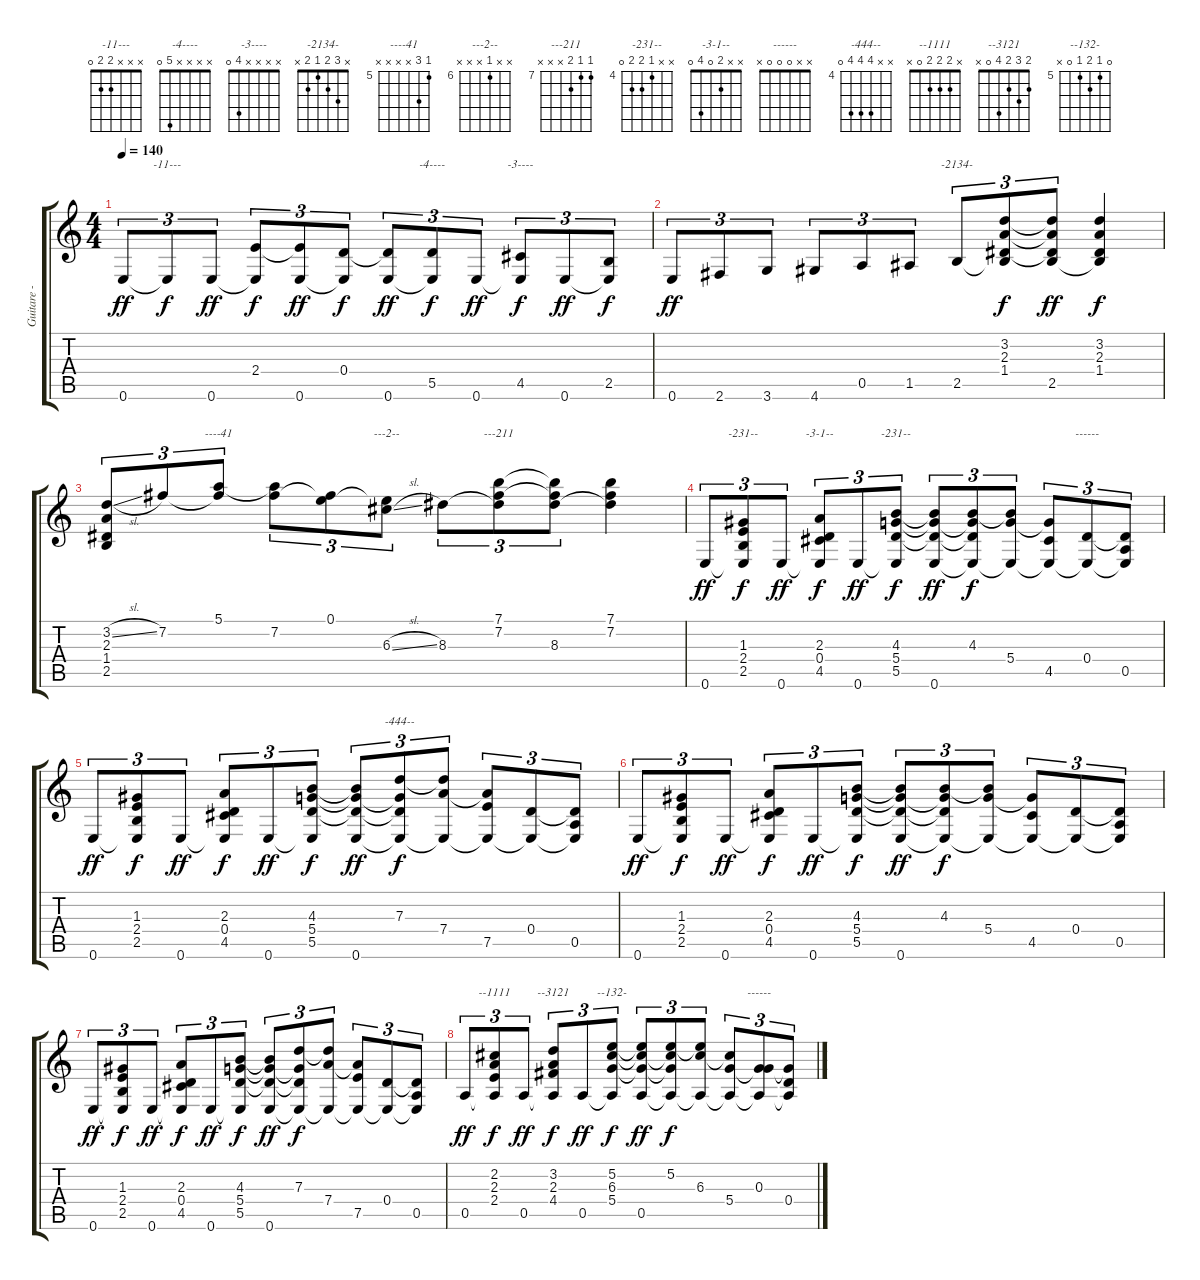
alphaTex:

\track ("Guitare - Juillet 1999 / Janvier 2003" "Guitare - ") {instrument acousticguitarnylon}
\staff {score tabs}
\tuning (E4 B3 G3 D3 A2 E2) {hide}
\chord ("-11---" x x x 2 2 0)
\chord ("-4----" x x x x 5 0)
\chord ("-3----" x x x x 4 0)
\chord ("-2134-" x 3 2 1 2 x)
\chord ("----41" 5 7 x x x x) {firstfret 5}
\chord ("---2--" x x 6 x x x) {firstfret 6}
\chord ("---211" 7 7 8 x x x) {firstfret 7}
\chord ("-231--" x x 1 2 2 0)
\chord ("-3-1--" x x 2 0 4 0)
\chord ("-231--" x x 4 5 5 0) {firstfret 4}
\chord ("------" x x x 0 0 0)
\chord ("-444--" x x 7 7 7 0) {firstfret 4}
\chord ("--1111" x 2 2 2 0 x)
\chord ("--3121" 2 3 2 4 0 x)
\chord ("--132-" 0 5 6 5 0 x) {firstfret 5}
\chord ("------" x x 0 0 0 x)
\ts (4 4)
\tempo 140
\clef g2
\ks c
0.6.8{tu (3 2) dy ff} 0.6{t}.8{tu (3 2) ch "-11---" dy f} 0.6.8{tu (3 2) dy ff} (2.4 0.6{t}).8{tu (3 2) dy f} (2.4{t} 0.6).8{tu (3 2) dy ff} (0.4 0.6{t}).8{tu (3 2) dy f} (0.4{t} 0.6).8{tu (3 2) dy ff} (5.5 0.6{t}).8{tu (3 2) ch "-4----" dy f} 0.6.8{tu (3 2) dy ff} (4.5 0.6{t}).8{tu (3 2) ch "-3----" dy f} 0.6.8{tu (3 2) dy ff} (2.5 0.6{t}).8{tu (3 2) dy f} |
0.6.8{tu (3 2) dy ff} 2.6.8{tu (3 2)} 3.6.8{tu (3 2)} 4.6.8{tu (3 2)} 0.5.8{tu (3 2)} 1.5.8{tu (3 2)} 2.5.8{tu (3 2) ch "-2134-"} (3.2 2.3 1.4 2.5{t}).8{tu (3 2) dy f} (3.2{t} 2.3{t} 1.4{t} 2.5).8{tu (3 2) dy ff} (3.2 2.3 1.4 2.5{t}).4{dy f} |
(3.2{sl} 2.3 1.4 2.5).8{tu (3 2)} 7.2.8{tu (3 2)} (5.1 7.2{t}).8{tu (3 2) ch "----41"} (5.1{t} 7.2).8{tu (3 2)} (0.1 7.2{t}).8{tu (3 2)} (0.1{t} 6.3{sl}).8{tu (3 2) ch "---2--"} 8.3.8{tu (3 2)} (7.1 7.2 8.3{t}).8{tu (3 2) ch "---211"} (7.1{t} 7.2{t} 8.3).8{tu (3 2)} (7.1 7.2 8.3{t}).4 |
0.6.8{tu (3 2) dy ff} (1.3 2.4 2.5 0.6{t}).8{tu (3 2) ch "-231--" dy f} 0.6.8{tu (3 2) dy ff} (2.3 0.4 4.5 0.6{t}).8{tu (3 2) ch "-3-1--" dy f} 0.6.8{tu (3 2) dy ff} (4.3 5.4 5.5 0.6{t}).8{tu (3 2) ch "-231--" dy f} (4.3{t} 5.4{t} 5.5{t} 0.6).8{tu (3 2) dy ff} (4.3 5.4{t} 5.5{t} 0.6{t}).8{tu (3 2) dy f} (4.3{t} 5.4 0.6{t}).8{tu (3 2)} (5.4{t} 4.5 0.6{t}).8{tu (3 2)} (0.4 0.6{t}).8{tu (3 2) ch "------"} (0.4{t} 0.5 0.6{t}).8{tu (3 2)} |
0.6.8{tu (3 2) dy ff} (1.3 2.4 2.5 0.6{t}).8{tu (3 2) dy f} 0.6.8{tu (3 2) dy ff} (2.3 0.4 4.5 0.6{t}).8{tu (3 2) dy f} 0.6.8{tu (3 2) dy ff} (4.3 5.4 5.5 0.6{t}).8{tu (3 2) dy f} (4.3{t} 5.4{t} 5.5{t} 0.6).8{tu (3 2) dy ff} (7.3 5.4{t} 5.5{t} 0.6{t}).8{tu (3 2) ch "-444--" dy f} (7.3{t} 7.4 0.6{t}).8{tu (3 2)} (7.4{t} 7.5 0.6{t}).8{tu (3 2)} (0.4 0.6{t}).8{tu (3 2)} (0.4{t} 0.5 0.6{t}).8{tu (3 2)} |
0.6.8{tu (3 2) dy ff} (1.3 2.4 2.5 0.6{t}).8{tu (3 2) dy f} 0.6.8{tu (3 2) dy ff} (2.3 0.4 4.5 0.6{t}).8{tu (3 2) dy f} 0.6.8{tu (3 2) dy ff} (4.3 5.4 5.5 0.6{t}).8{tu (3 2) dy f} (4.3{t} 5.4{t} 5.5{t} 0.6).8{tu (3 2) dy ff} (4.3 5.4{t} 5.5{t} 0.6{t}).8{tu (3 2) dy f} (4.3{t} 5.4 0.6{t}).8{tu (3 2)} (5.4{t} 4.5 0.6{t}).8{tu (3 2)} (0.4 0.6{t}).8{tu (3 2)} (0.4{t} 0.5 0.6{t}).8{tu (3 2)} |
0.6.8{tu (3 2) dy ff} (1.3 2.4 2.5 0.6{t}).8{tu (3 2) dy f} 0.6.8{tu (3 2) dy ff} (2.3 0.4 4.5 0.6{t}).8{tu (3 2) dy f} 0.6.8{tu (3 2) dy ff} (4.3 5.4 5.5 0.6{t}).8{tu (3 2) dy f} (4.3{t} 5.4{t} 5.5{t} 0.6).8{tu (3 2) dy ff} (7.3 5.4{t} 5.5{t} 0.6{t}).8{tu (3 2) dy f} (7.3{t} 7.4 0.6{t}).8{tu (3 2)} (7.4{t} 7.5 0.6{t}).8{tu (3 2)} (0.4 0.6{t}).8{tu (3 2)} (0.4{t} 0.5 0.6{t}).8{tu (3 2)} |
0.5.8{tu (3 2) dy ff} (2.2 2.3 2.4 0.5{t}).8{tu (3 2) ch "--1111" dy f} 0.5.8{tu (3 2) dy ff} (3.2 2.3 4.4 0.5{t}).8{tu (3 2) ch "--3121" dy f} 0.5.8{tu (3 2) dy ff} (5.2 6.3 5.4 0.5{t}).8{tu (3 2) ch "--132-" dy f} (5.2{t} 6.3{t} 5.4{t} 0.5).8{tu (3 2) dy ff} (5.2 6.3{t} 5.4{t} 0.5{t}).8{tu (3 2) dy f} (5.2{t} 6.3 0.5{t}).8{tu (3 2)} (6.3{t} 5.4 0.5{t}).8{tu (3 2)} (0.3 5.4{t} 0.5{t}).8{tu (3 2) ch "------"} (0.3{t} 0.4 0.5{t}).8{tu (3 2)}
